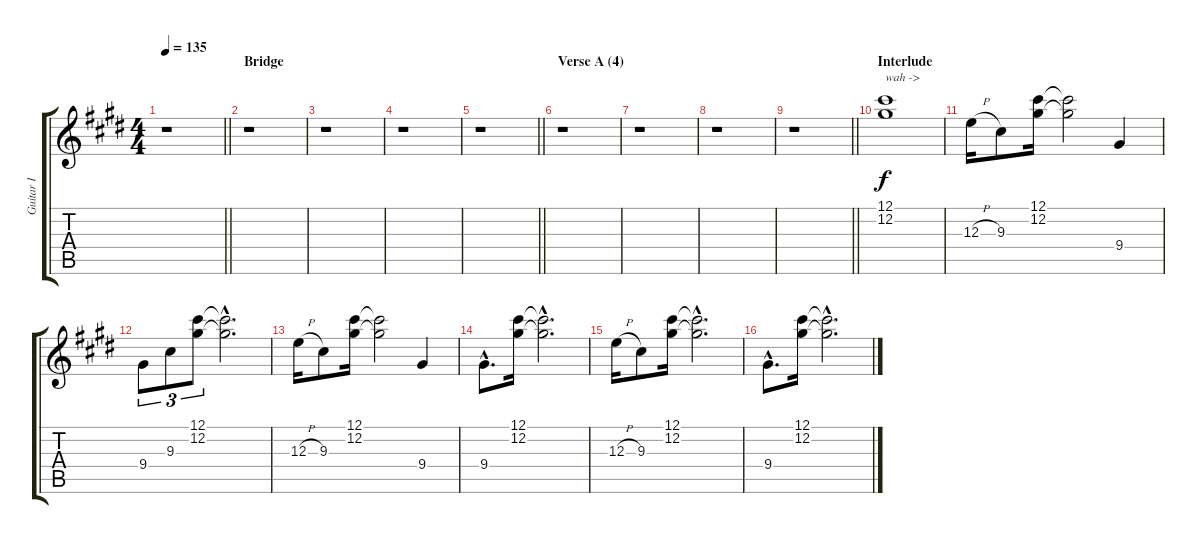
\track ("Guitar I" "Guitar I") {instrument distortionguitar}
\staff {score tabs}
\tuning (Db4 Ab3 E3 B2 Gb2 Db2) {hide}
\ts (4 4)
\tempo 135
\clef g2
\barLineRight lightlight
\ks c#minor
r.1{dy f} |
\section ("" "Bridge")
r.1 |
r.1 |
r.1 |
\barLineRight lightlight
r.1 |
\section ("" "Verse A (4)")
r.1 |
r.1 |
r.1 |
\barLineRight lightlight
r.1 |
\section ("" "Interlude")
(12.1 12.2).1{txt "wah ->"} |
12.3{h}.16 9.3.8 (12.1 12.2).16 (12.1{t} 12.2{t}).2 9.4.4 |
9.4.8{tu (3 2)} 9.3.8{tu (3 2)} (12.1 12.2).8{tu (3 2)} (12.1{hac t} 12.2{hac t}).2{d} |
12.3{h}.16 9.3.8 (12.1 12.2).16 (12.1{t} 12.2{t}).2 9.4.4 |
9.4{hac}.8{d} (12.1 12.2).16 (12.1{hac t} 12.2{hac t}).2{d} |
12.3{h}.16 9.3.8 (12.1 12.2).16 (12.1{hac t} 12.2{hac t}).2{d} |
9.4{hac}.8{d} (12.1 12.2).16 (12.1{hac t} 12.2{hac t}).2{d}
